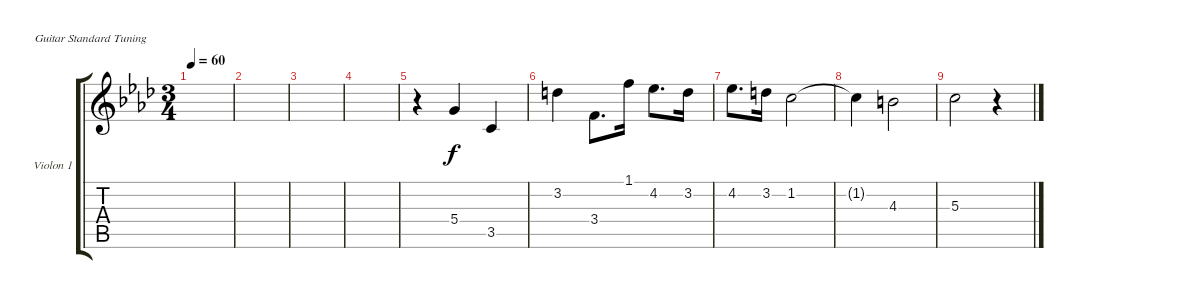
\defaultSystemsLayout 4
\bracketExtendMode groupsimilarinstruments
\firstSystemTrackNameOrientation horizontal
\otherSystemsTrackNameOrientation horizontal
\track ("Violon 1" "Violon 1") {instrument acousticguitarnylon}
\staff {score tabs}
\tuning (E4 B3 G3 D3 A2 E2)
\ts (3 4)
\tempo 60
\clef g2
\ks fminor
|
|
|
|
r.4 5.4.4 3.5.4 |
3.2.4 3.4.8{d} 1.1.16 4.2.8{d} 3.2.16 |
4.2.8{d} 3.2.16 1.2.2 |
1.2{t}.4 4.3.2 |
5.3.2 r.4
